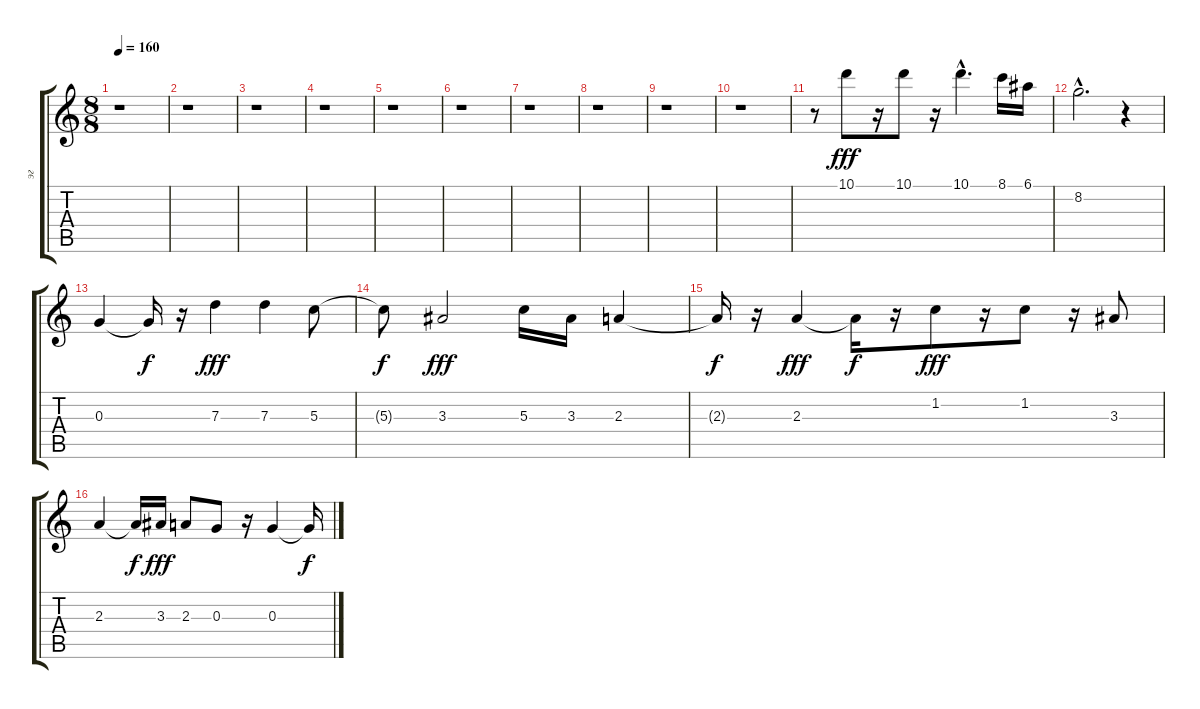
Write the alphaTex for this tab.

\track ("эг" "эг") {instrument overdrivenguitar}
\staff {score tabs}
\tuning (E4 B3 G3 D3 A2 E2) {hide}
\ts (8 8)
\tempo 160
\clef g2
\ks c
r.1{dy f} |
r.1 |
r.1 |
r.1 |
r.1 |
r.1 |
r.1 |
r.1 |
r.1 |
r.1 |
r.8 10.1.8{dy fff volume 16} r.16 10.1.8 r.16 10.1{hac}.4{d} 8.1.16 6.1.16 |
8.2{hac}.2{d} r.4 |
0.3.4{volume 16} 0.3{t}.16{dy f} r.16 7.3.4{dy fff} 7.3.4{volume 14} 5.3.8{volume 12} |
5.3{t}.8{dy f} 3.3.2{dy fff volume 12} 5.3.16{volume 10} 3.3.16 2.3.4 |
2.3{t}.16{dy f} r.16 2.3.4{dy fff} 2.3{t}.16{dy f} r.16 1.2.8{dy fff} r.16 1.2.8 r.16 3.3.8 |
2.3.4 2.3{t}.16{dy f} 3.3.16{dy fff} 2.3.8 0.3.8 r.16 0.3.4 0.3{t}.16{dy f}
